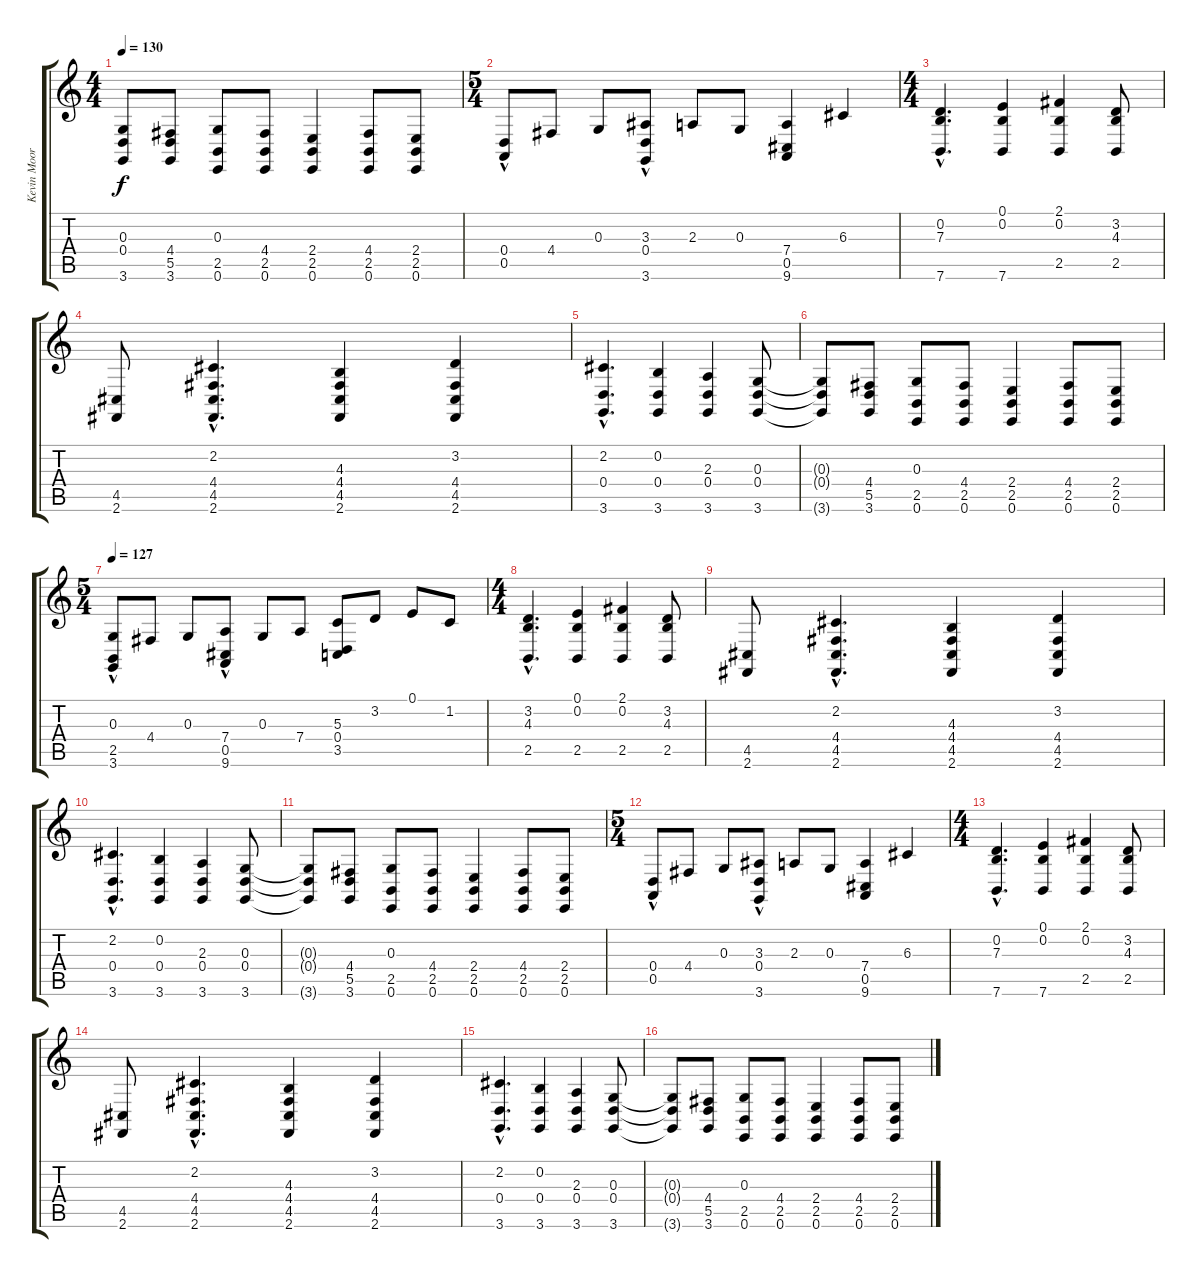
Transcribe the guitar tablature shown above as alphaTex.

\track ("Kevin Moore (organ)" "Kevin Moor") {instrument harmonica}
\staff {score tabs}
\tuning (E4 B3 G3 D3 A2 E2) {hide}
\ts (4 4)
\tempo 130
\clef g2
\ks c
(0.3{t} 0.4{t} 3.6{t}).8{dy f} (4.4 5.5 3.6).8 (0.3 2.5 0.6).8 (4.4 2.5 0.6).8 (2.4 2.5 0.6).4 (4.4 2.5 0.6).8 (2.4 2.5 0.6).8 |
\ts (5 4)
(0.4 0.5{hac}).8 4.4.8 0.3.8 (3.3 0.4{hac} 3.6{hac}).8 2.3.8 0.3.8 (7.4 0.5 9.6).4 6.3.4 |
\ts (4 4)
(0.2{hac} 7.3{hac} 7.6{hac}).4{d} (0.1 0.2 7.6).4 (2.1 0.2 2.5).4 (3.2 4.3 2.5).8 |
(4.5 2.6).8 (2.2{hac} 4.4{hac} 4.5{hac} 2.6{hac}).4{d} (4.3 4.4 4.5 2.6).4 (3.2 4.4 4.5 2.6).4 |
(2.2{hac} 0.4{hac} 3.6{hac}).4{d} (0.2 0.4 3.6).4 (2.3 0.4 3.6).4 (0.3 0.4 3.6).8 |
(0.3{t} 0.4{t} 3.6{t}).8 (4.4 5.5 3.6).8 (0.3 2.5 0.6).8 (4.4 2.5 0.6).8 (2.4 2.5 0.6).4 (4.4 2.5 0.6).8 (2.4 2.5 0.6).8 |
\ts (5 4)
\tempo 127
(0.3 2.5{hac} 3.6{hac}).8 4.4.8 0.3.8 (7.4 0.5{hac} 9.6{hac}).8 0.3.8 7.4.8 (5.3 0.4 3.5).8 3.2.8 0.1.8 1.2.8 |
\ts (4 4)
(3.2{hac} 4.3{hac} 2.5{hac}).4{d} (0.1 0.2 2.5).4 (2.1 0.2 2.5).4 (3.2 4.3 2.5).8 |
(4.5 2.6).8 (2.2{hac} 4.4{hac} 4.5{hac} 2.6{hac}).4{d} (4.3 4.4 4.5 2.6).4 (3.2 4.4 4.5 2.6).4 |
(2.2{hac} 0.4{hac} 3.6{hac}).4{d volume 16} (0.2 0.4 3.6).4{volume 15} (2.3 0.4 3.6).4{volume 15} (0.3 0.4 3.6).8{volume 14} |
(0.3{t} 0.4{t} 3.6{t}).8 (4.4 5.5 3.6).8{volume 14} (0.3 2.5 0.6).8{volume 13} (4.4 2.5 0.6).8 (2.4 2.5 0.6).4{volume 13} (4.4 2.5 0.6).8{volume 12} (2.4 2.5 0.6).8 |
\ts (5 4)
(0.4 0.5{hac}).8{volume 12} 4.4.8 0.3.8{volume 11} (3.3 0.4{hac} 3.6{hac}).8 2.3.8{volume 11} 0.3.8 (7.4 0.5 9.6).4{volume 10} 6.3.4{volume 10} |
\ts (4 4)
(0.2{hac} 7.3{hac} 7.6{hac}).4{d volume 9} (0.1 0.2 7.6).4{volume 9} (2.1 0.2 2.5).4{volume 8} (3.2 4.3 2.5).8{volume 8} |
(4.5 2.6).8{volume 7} (2.2{hac} 4.4{hac} 4.5{hac} 2.6{hac}).4{d} (4.3 4.4 4.5 2.6).4{volume 6} (3.2 4.4 4.5 2.6).4{volume 6} |
(2.2{hac} 0.4{hac} 3.6{hac}).4{d volume 5} (0.2 0.4 3.6).4{volume 5} (2.3 0.4 3.6).4{volume 4} (0.3 0.4 3.6).8{volume 4} |
(0.3{t} 0.4{t} 3.6{t}).8 (4.4 5.5 3.6).8{volume 3} (0.3 2.5 0.6).8{volume 3} (4.4 2.5 0.6).8 (2.4 2.5 0.6).4{volume 2} (4.4 2.5 0.6).8{volume 2} (2.4 2.5 0.6).8
